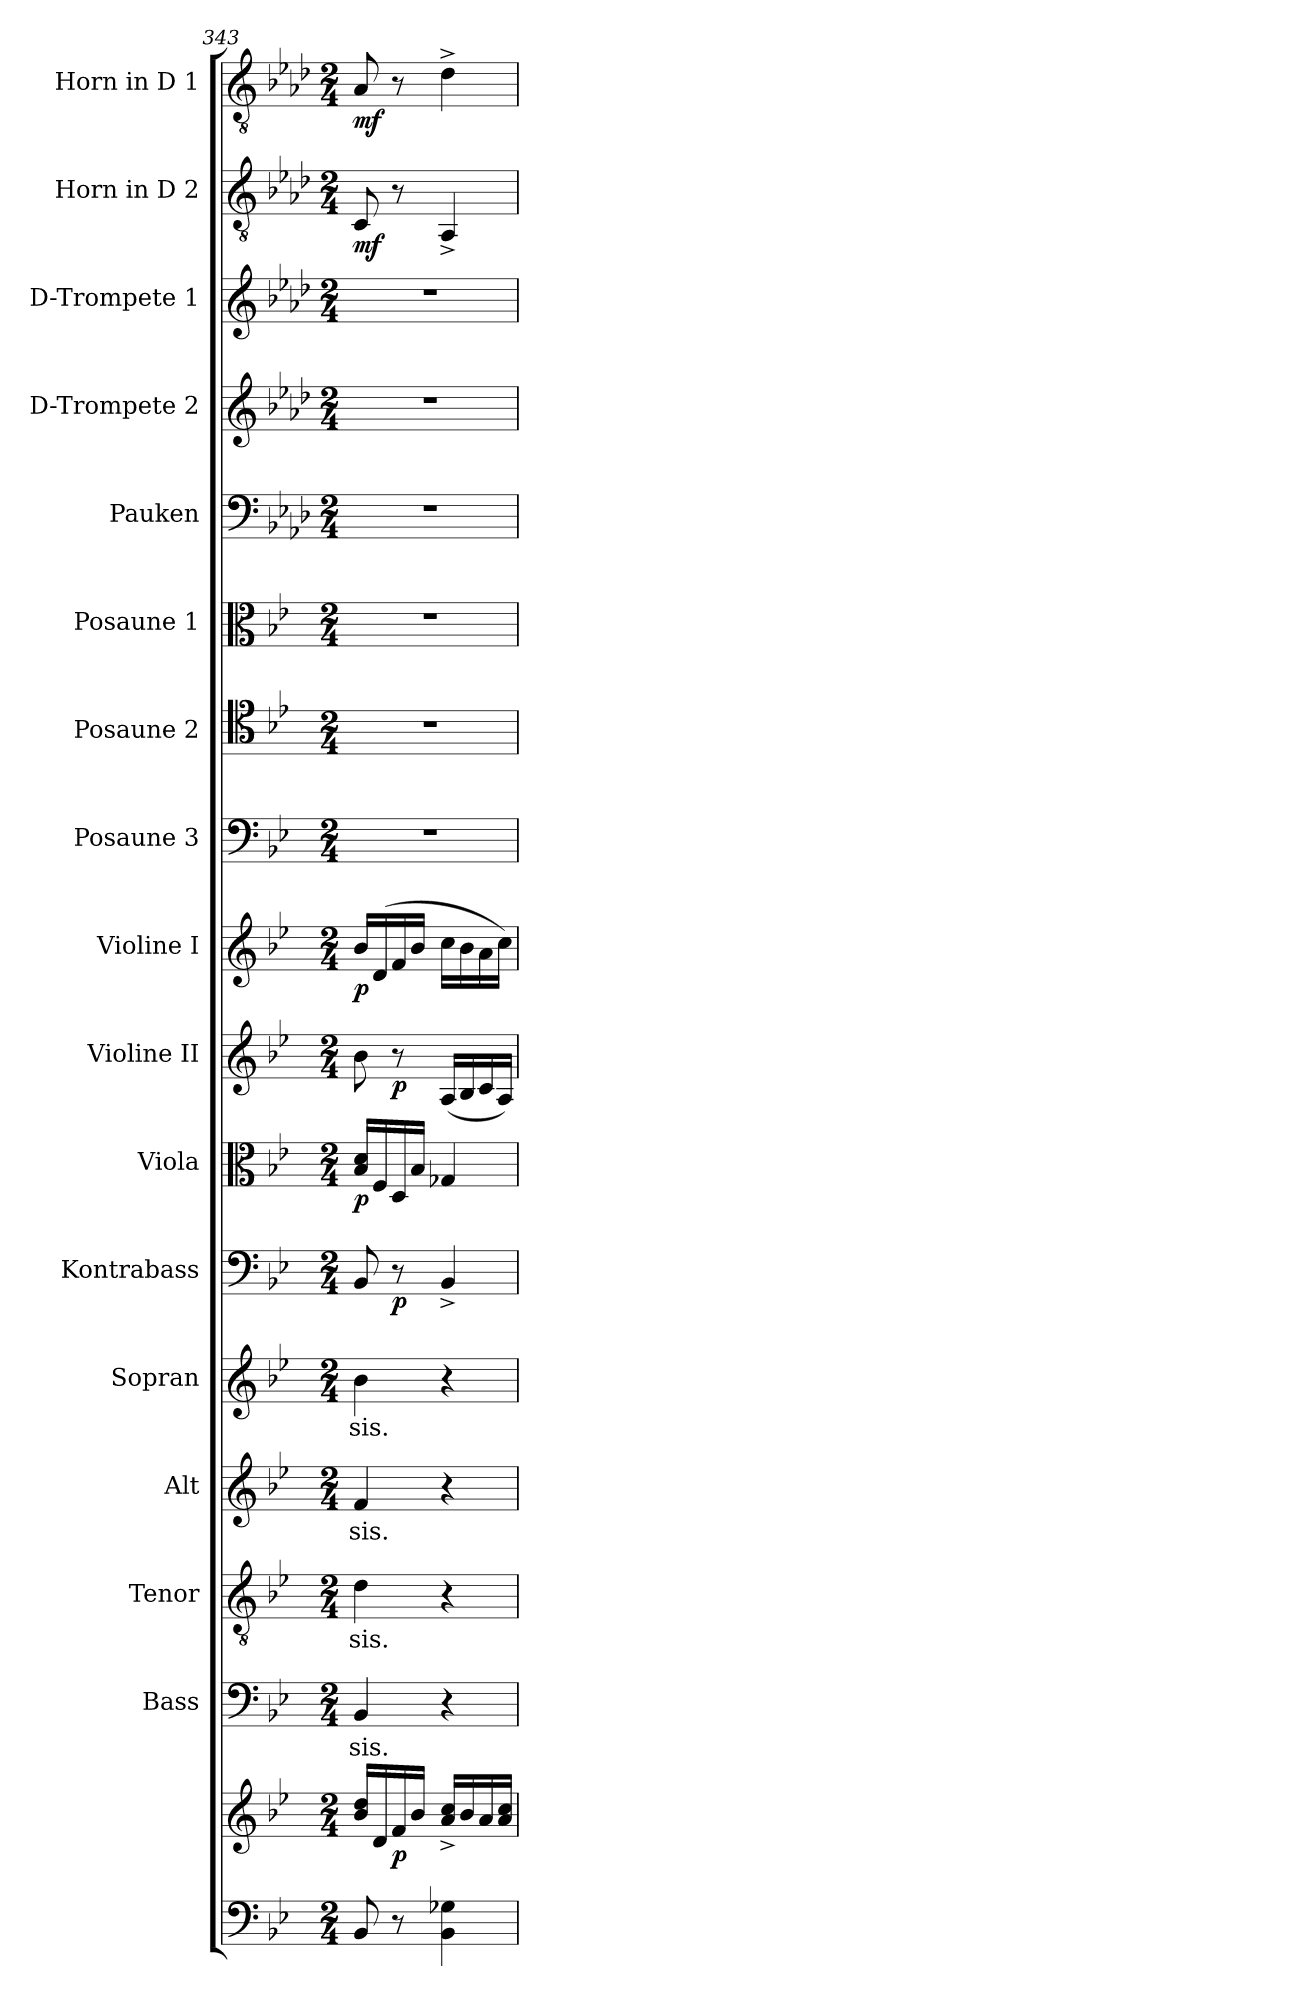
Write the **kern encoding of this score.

**kern	**kern	**dynam	**kern	**text	**kern	**text	**kern	**text	**kern	**text	**kern	**dynam	**kern	**dynam	**kern	**dynam	**kern	**dynam	**kern	**kern	**kern	**kern	**kern	**kern	**kern	**dynam	**kern	**dynam
*part17	*part17	*part17	*part16	*part16	*part15	*part15	*part14	*part14	*part13	*part13	*part12	*part12	*part11	*part11	*part10	*part10	*part9	*part9	*part8	*part7	*part6	*part5	*part4	*part3	*part2	*part2	*part1	*part1
*staff18	*staff17	*staff17/18	*staff16	*staff16	*staff15	*staff15	*staff14	*staff14	*staff13	*staff13	*staff12	*staff12	*staff11	*staff11	*staff10	*staff10	*staff9	*staff9	*staff8	*staff7	*staff6	*staff5	*staff4	*staff3	*staff2	*staff2	*staff1	*staff1
*	*	*	*I"Bass	*	*I"Tenor	*	*I"Alt	*	*I"Sopran	*	*I"Kontrabass	*	*I"Viola	*	*I"Violine II	*	*I"Violine I	*	*I"Posaune 3	*I"Posaune 2	*I"Posaune 1	*I"Pauken	*I"D-Trompete 2	*I"D-Trompete 1	*I"Horn in D 2	*	*I"Horn in D 1	*
*	*	*	*I'B.	*	*I'T.	*	*I'A.	*	*I'S.	*	*I'Kb.	*	*I'Vla.	*	*I'Vl. II	*	*I'Vl. I	*	*I'Pos. 3	*I'Pos. 2	*I'Pos. 1	*I'Pk.	*I'D Trp. 2	*I'D Trp. 1	*I'Hrn. 2	*	*I'Hrn. 1	*
*clefF4	*clefG2	*	*clefF4	*	*clefGv2	*	*clefG2	*	*clefG2	*	*clefF4	*	*clefC3	*	*clefG2	*	*clefG2	*	*clefF4	*clefC4	*clefC3	*clefF4	*clefG2	*clefG2	*clefGv2	*	*clefGv2	*
*	*	*	*	*	*	*	*	*	*	*	*ITrd7c12	*	*	*	*	*	*	*	*	*	*	*ITrd-1c-2	*ITrd-1c-2	*ITrd-1c-2	*ITrd-1c-2	*	*ITrd-1c-2	*
*k[b-e-]	*k[b-e-]	*	*k[b-e-]	*	*k[b-e-]	*	*k[b-e-]	*	*k[b-e-]	*	*k[b-e-]	*	*k[b-e-]	*	*k[b-e-]	*	*k[b-e-]	*	*k[b-e-]	*k[b-e-]	*k[b-e-]	*k[b-e-]	*k[b-e-]	*k[b-e-]	*k[b-e-]	*	*k[b-e-]	*
*B-:	*B-:	*	*B-:	*	*B-:	*	*B-:	*	*B-:	*	*B-:	*	*B-:	*	*B-:	*	*B-:	*	*B-:	*B-:	*B-:	*B-:	*B-:	*B-:	*B-:	*	*B-:	*
*M2/4	*M2/4	*	*M2/4	*	*M2/4	*	*M2/4	*	*M2/4	*	*M2/4	*	*M2/4	*	*M2/4	*	*M2/4	*	*M2/4	*M2/4	*M2/4	*M2/4	*M2/4	*M2/4	*M2/4	*	*M2/4	*
=343	=343	=343	=343	=343	=343	=343	=343	=343	=343	=343	=343	=343	=343	=343	=343	=343	=343	=343	=343	=343	=343	=343	=343	=343	=343	=343	=343	=343
!	!	!	!	!LO:LY:b	!	!LO:LY:b	!	!LO:LY:b	!	!LO:LY:b	!	!	!	!LO:DY:b	!	!	!	!LO:DY:b	!	!	!	!	!	!	!	!LO:DY:b	!	!LO:DY:b
8BB-/	16b-/ 16dd/LL	.	4BB-/	-sis.	4d\	-sis.	4f/	-sis.	4b-\	-sis.	8BBB-/	.	16B-/ 16d/LL	p	8b-\	.	16b-/LL	p	2r	2r	2r	2r	2r	2r	8D/	mf	8B-/	mf
.	16d/	.	.	.	.	.	.	.	.	.	.	.	16F/	.	.	.	(>16d/	.	.	.	.	.	.	.	.	.	.	.
!	!	!LO:DY:b	!	!	!	!	!	!	!	!	!	!LO:DY:b	!	!	!	!LO:DY:b	!	!	!	!	!	!	!	!	!	!	!	!
8r	16f/	p	.	.	.	.	.	.	.	.	8r	p	16D/	.	8r	p	16f/	.	.	.	.	.	.	.	8r	.	8r	.
.	16b-/JJ	.	.	.	.	.	.	.	.	.	.	.	16B-/JJ	.	.	.	16b-/JJ	.	.	.	.	.	.	.	.	.	.	.
4BB-\ 4G-X\	16a/^< 16cc/^<LL	.	4r	.	4r	.	4r	.	4r	.	4BBB-^</	.	4G-X/	.	(<16A/LL	.	16cc\LL	.	.	.	.	.	.	.	4BB-^</	.	4e-^>\	.
.	16b-/	.	.	.	.	.	.	.	.	.	.	.	.	.	16B-/	.	16b-\	.	.	.	.	.	.	.	.	.	.	.
.	16a/	.	.	.	.	.	.	.	.	.	.	.	.	.	16c/	.	16a\	.	.	.	.	.	.	.	.	.	.	.
.	16a/ 16cc/JJ	.	.	.	.	.	.	.	.	.	.	.	.	.	16A/JJ)	.	16cc\JJ)	.	.	.	.	.	.	.	.	.	.	.
=	=	=	=	=	=	=	=	=	=	=	=	=	=	=	=	=	=	=	=	=	=	=	=	=	=	=	=	=
*-	*-	*-	*-	*-	*-	*-	*-	*-	*-	*-	*-	*-	*-	*-	*-	*-	*-	*-	*-	*-	*-	*-	*-	*-	*-	*-	*-	*-
